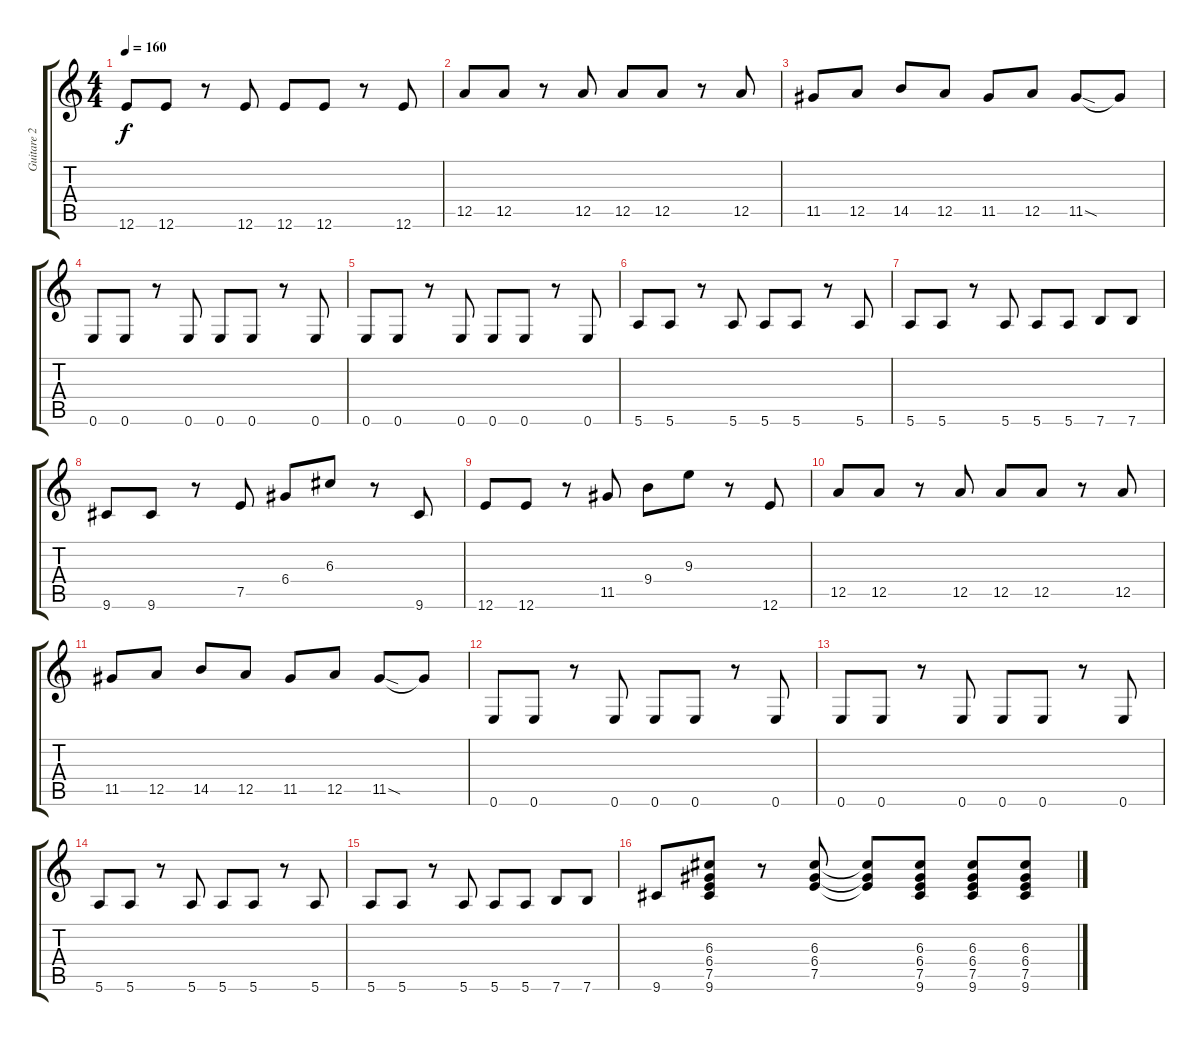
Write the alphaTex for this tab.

\track ("Guitare 2" "Guitare 2") {instrument distortionguitar}
\staff {score tabs}
\tuning (E4 B3 G3 D3 A2 E2) {hide}
\ts (4 4)
\tempo 160
\clef g2
\ks c
12.6.8{dy f} 12.6.8 r.8 12.6.8 12.6.8 12.6.8 r.8 12.6.8 |
12.5.8 12.5.8 r.8 12.5.8 12.5.8 12.5.8 r.8 12.5.8 |
11.5.8 12.5.8 14.5.8 12.5.8 11.5.8 12.5.8 11.5{sod}.8 11.5{t}.8 |
0.6.8 0.6.8 r.8 0.6.8 0.6.8 0.6.8 r.8 0.6.8 |
0.6.8 0.6.8 r.8 0.6.8 0.6.8 0.6.8 r.8 0.6.8 |
5.6.8 5.6.8 r.8 5.6.8 5.6.8 5.6.8 r.8 5.6.8 |
5.6.8 5.6.8 r.8 5.6.8 5.6.8 5.6.8 7.6.8 7.6.8 |
9.6.8 9.6.8 r.8 7.5.8 6.4.8 6.3.8 r.8 9.6.8 |
12.6.8 12.6.8 r.8 11.5.8 9.4.8 9.3.8 r.8 12.6.8 |
12.5.8 12.5.8 r.8 12.5.8 12.5.8 12.5.8 r.8 12.5.8 |
11.5.8 12.5.8 14.5.8 12.5.8 11.5.8 12.5.8 11.5{sod}.8 11.5{t}.8 |
0.6.8 0.6.8 r.8 0.6.8 0.6.8 0.6.8 r.8 0.6.8 |
0.6.8 0.6.8 r.8 0.6.8 0.6.8 0.6.8 r.8 0.6.8 |
5.6.8 5.6.8 r.8 5.6.8 5.6.8 5.6.8 r.8 5.6.8 |
5.6.8 5.6.8 r.8 5.6.8 5.6.8 5.6.8 7.6.8 7.6.8 |
9.6.8 (6.3 6.4 7.5 9.6).8 r.8 (6.3 6.4 7.5).8 (6.3{t} 6.4{t} 7.5{t}).8 (6.3 6.4 7.5 9.6).8 (6.3 6.4 7.5 9.6).8 (6.3 6.4 7.5 9.6).8
